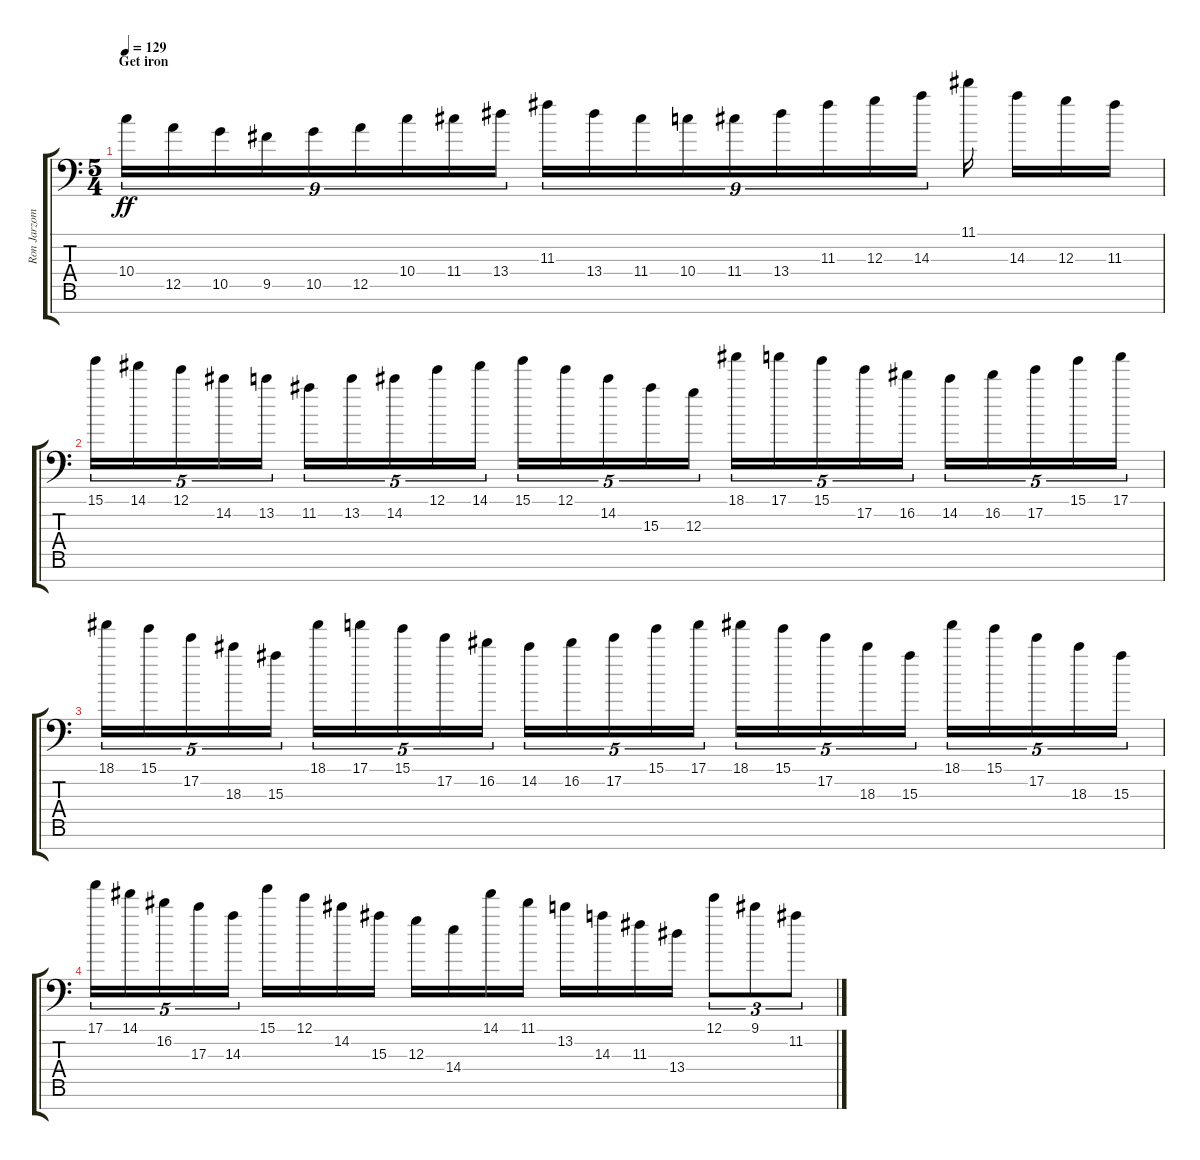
\track ("Ron Jarzombek Lead 1" "Ron Jarzom") {instrument distortionguitar}
\staff {score tabs}
\tuning (E4 B3 G3 D3 A2 E2 A1) {hide}
\ts (5 4)
\section ("" "Get iron")
\tempo 129
\clef f4
\ks c
10.4.16{tu (9 8) dy ff} 12.5.16{tu (9 8)} 10.5.16{tu (9 8)} 9.5.16{tu (9 8)} 10.5.16{tu (9 8)} 12.5.16{tu (9 8)} 10.4.16{tu (9 8)} 11.4.16{tu (9 8)} 13.4.16{tu (9 8)} 11.3.16{tu (9 8)} 13.4.16{tu (9 8)} 11.4.16{tu (9 8)} 10.4.16{tu (9 8)} 11.4.16{tu (9 8)} 13.4.16{tu (9 8)} 11.3.16{tu (9 8)} 12.3.16{tu (9 8)} 14.3.16{tu (9 8)} 11.1.16 14.3.16 12.3.16 11.3.16 |
15.1.16{tu (5 4)} 14.1.16{tu (5 4)} 12.1.16{tu (5 4)} 14.2.16{tu (5 4)} 13.2.16{tu (5 4)} 11.2.16{tu (5 4)} 13.2.16{tu (5 4)} 14.2.16{tu (5 4)} 12.1.16{tu (5 4)} 14.1.16{tu (5 4)} 15.1.16{tu (5 4)} 12.1.16{tu (5 4)} 14.2.16{tu (5 4)} 15.3.16{tu (5 4)} 12.3.16{tu (5 4)} 18.1.16{tu (5 4)} 17.1.16{tu (5 4)} 15.1.16{tu (5 4)} 17.2.16{tu (5 4)} 16.2.16{tu (5 4)} 14.2.16{tu (5 4)} 16.2.16{tu (5 4)} 17.2.16{tu (5 4)} 15.1.16{tu (5 4)} 17.1.16{tu (5 4)} |
18.1.16{tu (5 4)} 15.1.16{tu (5 4)} 17.2.16{tu (5 4)} 18.3.16{tu (5 4)} 15.3.16{tu (5 4)} 18.1.16{tu (5 4)} 17.1.16{tu (5 4)} 15.1.16{tu (5 4)} 17.2.16{tu (5 4)} 16.2.16{tu (5 4)} 14.2.16{tu (5 4)} 16.2.16{tu (5 4)} 17.2.16{tu (5 4)} 15.1.16{tu (5 4)} 17.1.16{tu (5 4)} 18.1.16{tu (5 4)} 15.1.16{tu (5 4)} 17.2.16{tu (5 4)} 18.3.16{tu (5 4)} 15.3.16{tu (5 4)} 18.1.16{tu (5 4)} 15.1.16{tu (5 4)} 17.2.16{tu (5 4)} 18.3.16{tu (5 4)} 15.3.16{tu (5 4)} |
17.1.16{tu (5 4)} 14.1.16{tu (5 4)} 16.2.16{tu (5 4)} 17.3.16{tu (5 4)} 14.3.16{tu (5 4)} 15.1.16 12.1.16 14.2.16 15.3.16 12.3.16 14.4.16 14.1.16 11.1.16 13.2.16 14.3.16 11.3.16 13.4.16 12.1.8{tu (3 2)} 9.1.8{tu (3 2)} 11.2.8{tu (3 2)}
